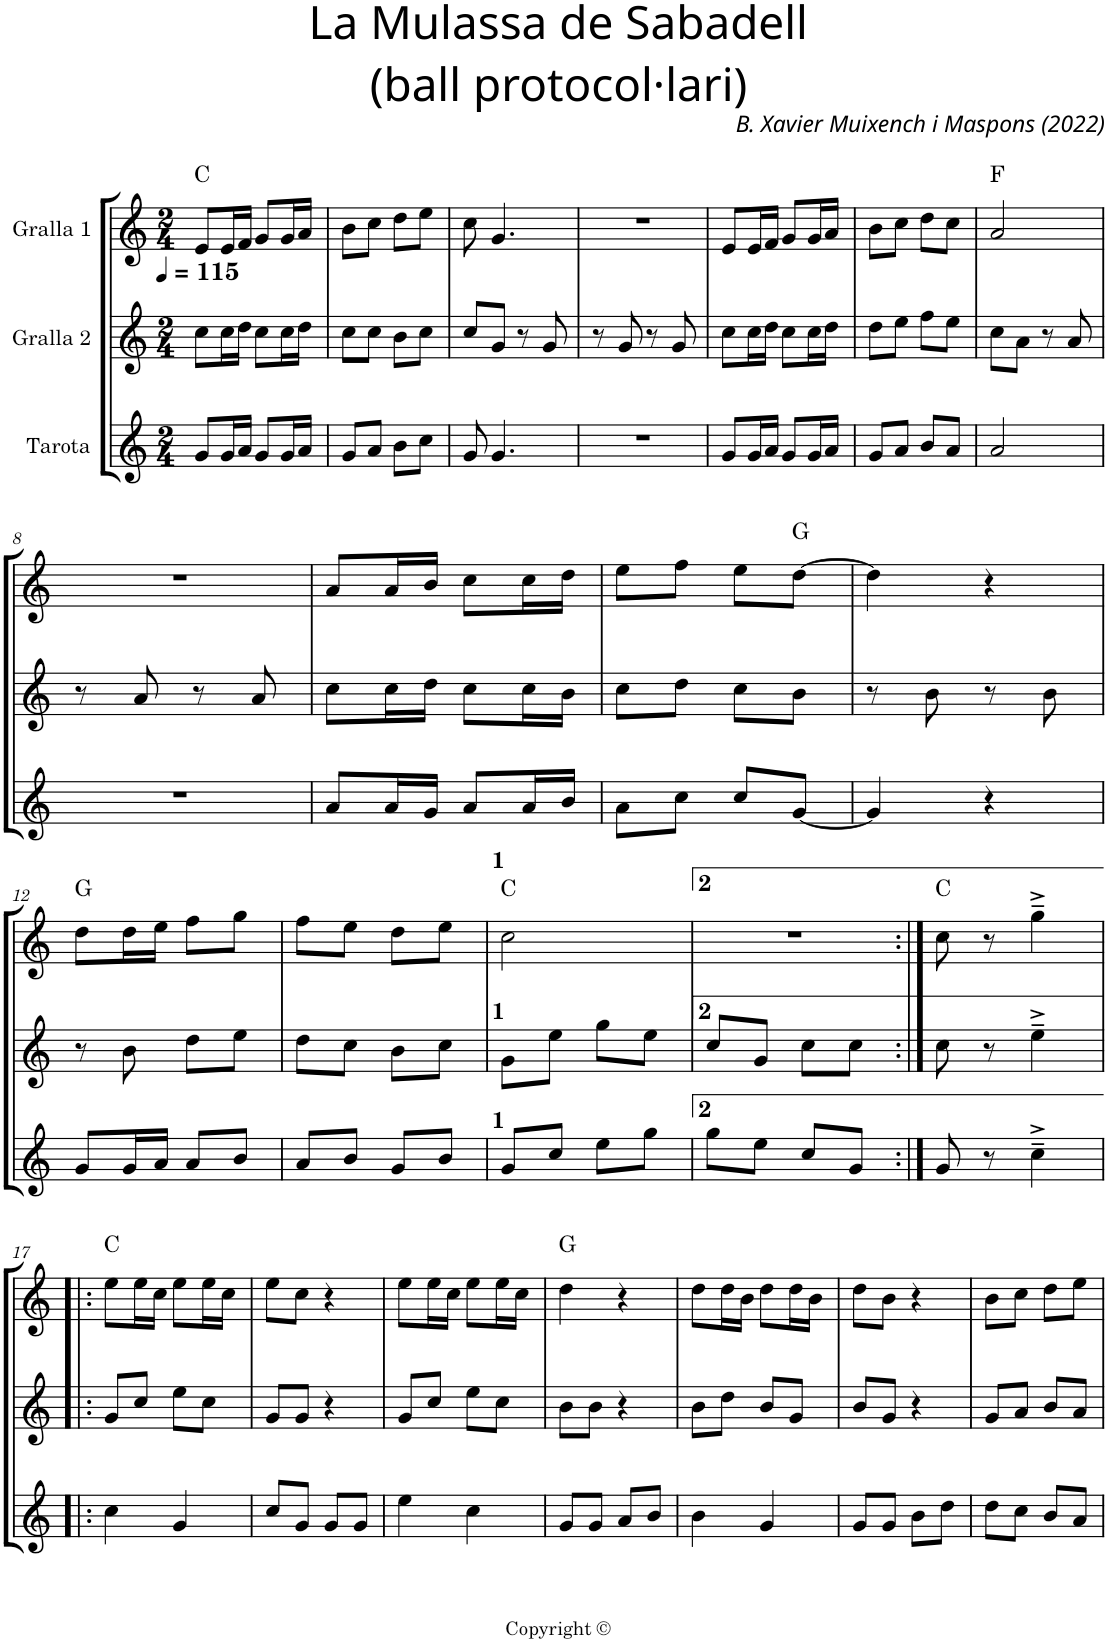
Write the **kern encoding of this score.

**kern	**kern	**kern	**harte
*part3	*part2	*part1	*part1
*staff3	*staff2	*staff1	*
*I"Tarota	*I"Gralla 2	*I"Gralla 1	*
*clefG2	*clefG2	*clefG2	*
*Trd-7c-12	*	*	*
*k[]	*k[]	*k[]	*
*M2/4	*M2/4	*M2/4	*
*MM115	*MM115	*MM115	*
=1	=1	=1	=1
8g/L	8cc\L	8e/L	C:maj
16g/L	16cc\L	16e/L	.
16a/JJ	16dd\JJ	16f/JJ	.
8g/L	8cc\L	8g/L	.
16g/L	16cc\L	16g/L	.
16a/JJ	16dd\JJ	16a/JJ	.
=2	=2	=2	=2
8g/L	8cc\L	8b\L	.
8a/J	8cc\J	8cc\J	.
8b\L	8b\L	8dd\L	.
8cc\J	8cc\J	8ee\J	.
=3	=3	=3	=3
8g/	8cc/L	8cc\	.
4.g/	8g/J	4.g/	.
.	8r	.	.
.	8g/	.	.
=4	=4	=4	=4
2r	8r	2r	.
.	8g/	.	.
.	8r	.	.
.	8g/	.	.
=5	=5	=5	=5
8g/L	8cc\L	8e/L	.
16g/L	16cc\L	16e/L	.
16a/JJ	16dd\JJ	16f/JJ	.
8g/L	8cc\L	8g/L	.
16g/L	16cc\L	16g/L	.
16a/JJ	16dd\JJ	16a/JJ	.
=6	=6	=6	=6
8g/L	8dd\L	8b\L	.
8a/J	8ee\J	8cc\J	.
8b/L	8ff\L	8dd\L	.
8a/J	8ee\J	8cc\J	.
=7	=7	=7	=7
2a/	8cc\L	2a/	F:maj
.	8a\J	.	.
.	8r	.	.
.	8a/	.	.
!!LO:LB:g=z
=8	=8	=8	=8
2r	8r	2r	.
.	8a/	.	.
.	8r	.	.
.	8a/	.	.
=9	=9	=9	=9
8a/L	8cc\L	8a/L	.
16a/L	16cc\L	16a/L	.
16g/JJ	16dd\JJ	16b/JJ	.
8a/L	8cc\L	8cc\L	.
16a/L	16cc\L	16cc\L	.
16b/JJ	16b\JJ	16dd\JJ	.
=10	=10	=10	=10
8a\L	8cc\L	8ee\L	.
8cc\J	8dd\J	8ff\J	.
8cc/L	8cc\L	8ee\L	.
[8g/J	8b\J	[8dd\J	G:maj
=11	=11	=11	=11
4g/]	8r	4dd\]	.
.	8b\	.	.
4r	8r	4r	.
.	8b\	.	.
!!LO:LB:g=z
=12	=12	=12	=12
8g/L	8r	8dd\L	G:maj
16g/L	8b\	16dd\L	.
16a/JJ	.	16ee\JJ	.
8a/L	8dd\L	8ff\L	.
8b/J	8ee\J	8gg\J	.
=13	=13	=13	=13
8a/L	8dd\L	8ff\L	.
8b/J	8cc\J	8ee\J	.
8g/L	8b\L	8dd\L	.
8b/J	8cc\J	8ee\J	.
=14	=14	=14	=14
8g/L	8g\L	2cc\	C:maj
8cc/J	8ee\J	.	.
8ee\L	8gg\L	.	.
8gg\J	8ee\J	.	.
=15	=15	=15	=15
8gg\L	8cc/L	2r	.
8ee\J	8g/J	.	.
8cc/L	8cc\L	.	.
8g/J	8cc\J	.	.
=16:|!	=16:|!	=16:|!	=16:|!
8g/	8cc\	8cc\	C:maj
8r	8r	8r	.
4cc~^\	4ee~^\	4gg~^\	.
!!LO:LB:g=z
=17!|:	=17!|:	=17!|:	=17!|:
4cc\	8g/L	8ee\L	C:maj
.	8cc/J	16ee\L	.
.	.	16cc\JJ	.
4g/	8ee\L	8ee\L	.
.	8cc\J	16ee\L	.
.	.	16cc\JJ	.
=18	=18	=18	=18
8cc/L	8g/L	8ee\L	.
8g/J	8g/J	8cc\J	.
8g/L	4r	4r	.
8g/J	.	.	.
=19	=19	=19	=19
4ee\	8g/L	8ee\L	.
.	8cc/J	16ee\L	.
.	.	16cc\JJ	.
4cc\	8ee\L	8ee\L	.
.	8cc\J	16ee\L	.
.	.	16cc\JJ	.
=20	=20	=20	=20
8g/L	8b\L	4dd\	G:maj
8g/J	8b\J	.	.
8a/L	4r	4r	.
8b/J	.	.	.
=21	=21	=21	=21
4b\	8b\L	8dd\L	.
.	8dd\J	16dd\L	.
.	.	16b\JJ	.
4g/	8b/L	8dd\L	.
.	8g/J	16dd\L	.
.	.	16b\JJ	.
=22	=22	=22	=22
8g/L	8b/L	8dd\L	.
8g/J	8g/J	8b\J	.
8b\L	4r	4r	.
8dd\J	.	.	.
=23	=23	=23	=23
8dd\L	8g/L	8b\L	.
8cc\J	8a/J	8cc\J	.
8b/L	8b/L	8dd\L	.
8a/J	8a/J	8ee\J	.
=	=	=	=
*-	*-	*-	*-
